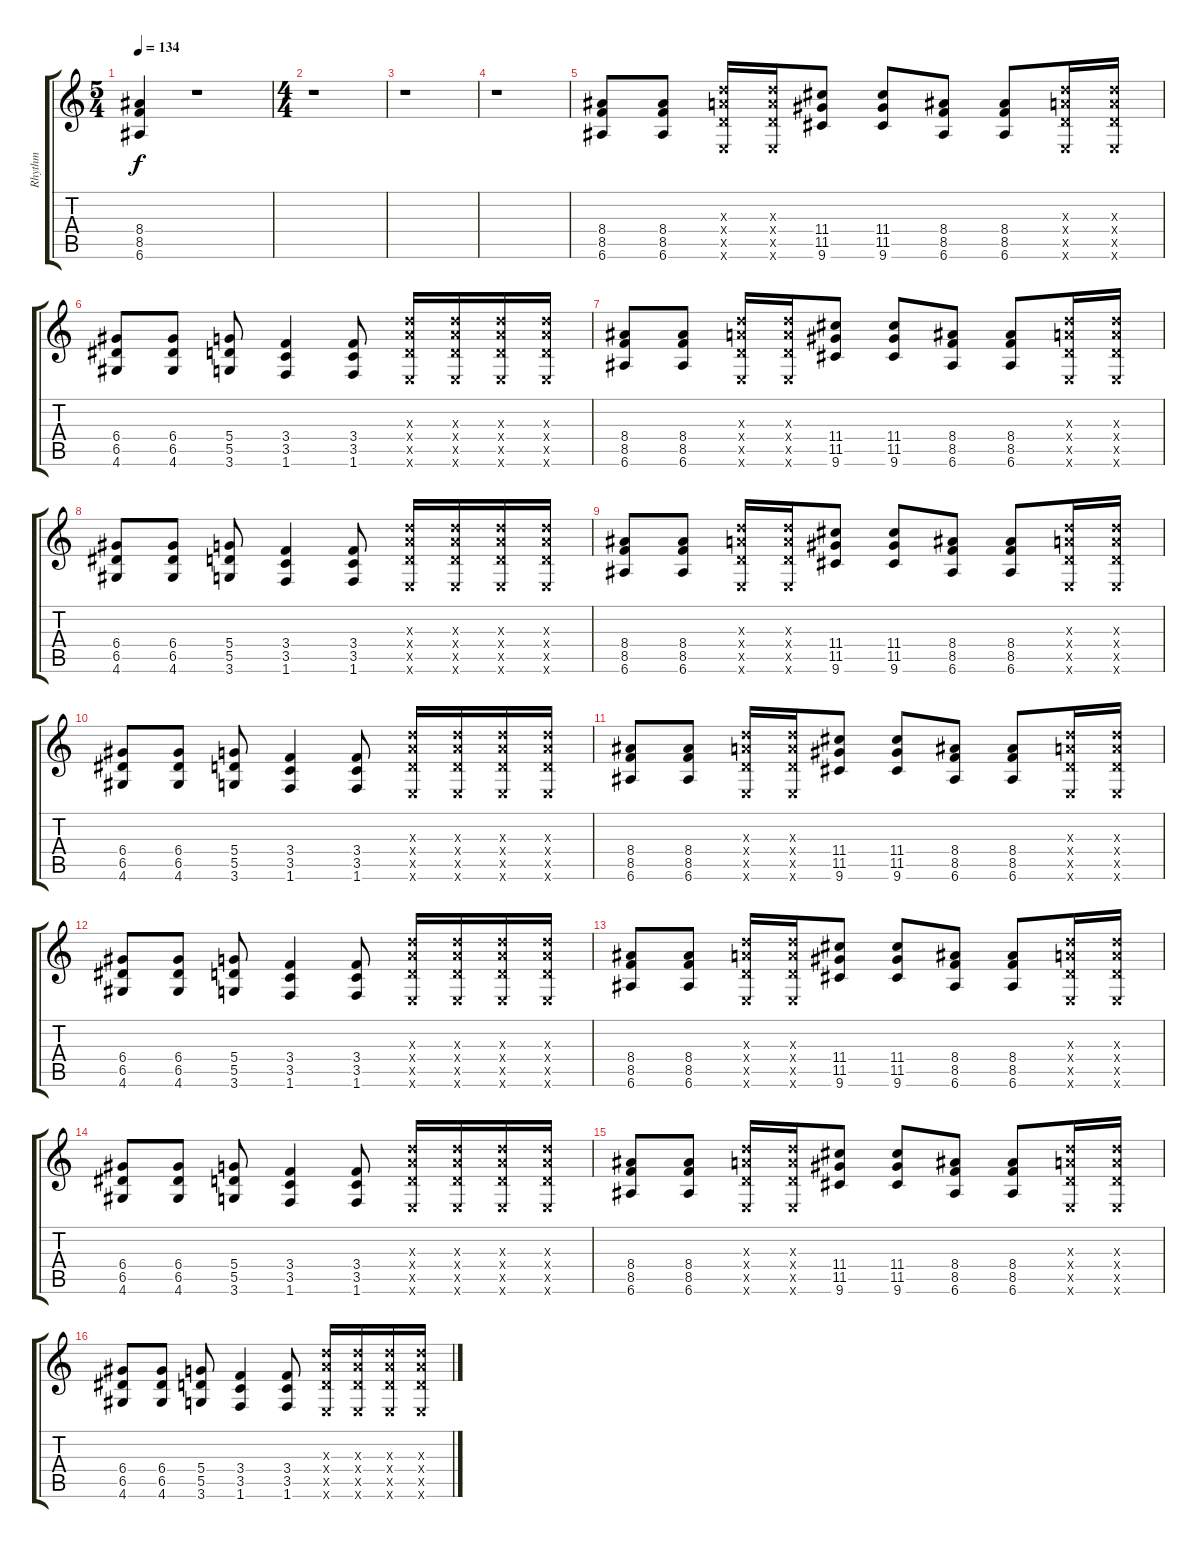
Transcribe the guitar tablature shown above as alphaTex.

\track ("Rhythm" "Rhythm") {instrument overdrivenguitar}
\staff {score tabs}
\tuning (E4 B3 G3 D3 A2 E2) {hide}
\ts (5 4)
\tempo 134
\clef g2
\ks c
(8.4{t} 8.5{t} 6.6{t}).4{dy f} r.1 |
\ts (4 4)
r.1 |
r.1 |
r.1 |
(8.4 8.5 6.6).8 (8.4 8.5 6.6).8 (7.3{x} 7.4{x} 5.5{x} 0.6{x}).16 (7.3{x} 7.4{x} 5.5{x} 0.6{x}).16 (11.4 11.5 9.6).8 (11.4 11.5 9.6).8 (8.4 8.5 6.6).8 (8.4 8.5 6.6).8 (7.3{x} 7.4{x} 5.5{x} 0.6{x}).16 (7.3{x} 7.4{x} 5.5{x} 0.6{x}).16 |
(6.4 6.5 4.6).8 (6.4 6.5 4.6).8 (5.4 5.5 3.6).8 (3.4 3.5 1.6).4 (3.4 3.5 1.6).8 (7.3{x} 7.4{x} 5.5{x} 0.6{x}).16 (7.3{x} 7.4{x} 5.5{x} 0.6{x}).16 (7.3{x} 7.4{x} 5.5{x} 0.6{x}).16 (7.3{x} 7.4{x} 5.5{x} 0.6{x}).16 |
(8.4 8.5 6.6).8 (8.4 8.5 6.6).8 (7.3{x} 7.4{x} 5.5{x} 0.6{x}).16 (7.3{x} 7.4{x} 5.5{x} 0.6{x}).16 (11.4 11.5 9.6).8 (11.4 11.5 9.6).8 (8.4 8.5 6.6).8 (8.4 8.5 6.6).8 (7.3{x} 7.4{x} 5.5{x} 0.6{x}).16 (7.3{x} 7.4{x} 5.5{x} 0.6{x}).16 |
(6.4 6.5 4.6).8 (6.4 6.5 4.6).8 (5.4 5.5 3.6).8 (3.4 3.5 1.6).4 (3.4 3.5 1.6).8 (7.3{x} 7.4{x} 5.5{x} 0.6{x}).16 (7.3{x} 7.4{x} 5.5{x} 0.6{x}).16 (7.3{x} 7.4{x} 5.5{x} 0.6{x}).16 (7.3{x} 7.4{x} 5.5{x} 0.6{x}).16 |
(8.4 8.5 6.6).8 (8.4 8.5 6.6).8 (7.3{x} 7.4{x} 5.5{x} 0.6{x}).16 (7.3{x} 7.4{x} 5.5{x} 0.6{x}).16 (11.4 11.5 9.6).8 (11.4 11.5 9.6).8 (8.4 8.5 6.6).8 (8.4 8.5 6.6).8 (7.3{x} 7.4{x} 5.5{x} 0.6{x}).16 (7.3{x} 7.4{x} 5.5{x} 0.6{x}).16 |
(6.4 6.5 4.6).8 (6.4 6.5 4.6).8 (5.4 5.5 3.6).8 (3.4 3.5 1.6).4 (3.4 3.5 1.6).8 (7.3{x} 7.4{x} 5.5{x} 0.6{x}).16 (7.3{x} 7.4{x} 5.5{x} 0.6{x}).16 (7.3{x} 7.4{x} 5.5{x} 0.6{x}).16 (7.3{x} 7.4{x} 5.5{x} 0.6{x}).16 |
(8.4 8.5 6.6).8 (8.4 8.5 6.6).8 (7.3{x} 7.4{x} 5.5{x} 0.6{x}).16 (7.3{x} 7.4{x} 5.5{x} 0.6{x}).16 (11.4 11.5 9.6).8 (11.4 11.5 9.6).8 (8.4 8.5 6.6).8 (8.4 8.5 6.6).8 (7.3{x} 7.4{x} 5.5{x} 0.6{x}).16 (7.3{x} 7.4{x} 5.5{x} 0.6{x}).16 |
(6.4 6.5 4.6).8 (6.4 6.5 4.6).8 (5.4 5.5 3.6).8 (3.4 3.5 1.6).4 (3.4 3.5 1.6).8 (7.3{x} 7.4{x} 5.5{x} 0.6{x}).16 (7.3{x} 7.4{x} 5.5{x} 0.6{x}).16 (7.3{x} 7.4{x} 5.5{x} 0.6{x}).16 (7.3{x} 7.4{x} 5.5{x} 0.6{x}).16 |
(8.4 8.5 6.6).8 (8.4 8.5 6.6).8 (7.3{x} 7.4{x} 5.5{x} 0.6{x}).16 (7.3{x} 7.4{x} 5.5{x} 0.6{x}).16 (11.4 11.5 9.6).8 (11.4 11.5 9.6).8 (8.4 8.5 6.6).8 (8.4 8.5 6.6).8 (7.3{x} 7.4{x} 5.5{x} 0.6{x}).16 (7.3{x} 7.4{x} 5.5{x} 0.6{x}).16 |
(6.4 6.5 4.6).8 (6.4 6.5 4.6).8 (5.4 5.5 3.6).8 (3.4 3.5 1.6).4 (3.4 3.5 1.6).8 (7.3{x} 7.4{x} 5.5{x} 0.6{x}).16 (7.3{x} 7.4{x} 5.5{x} 0.6{x}).16 (7.3{x} 7.4{x} 5.5{x} 0.6{x}).16 (7.3{x} 7.4{x} 5.5{x} 0.6{x}).16 |
(8.4 8.5 6.6).8 (8.4 8.5 6.6).8 (7.3{x} 7.4{x} 5.5{x} 0.6{x}).16 (7.3{x} 7.4{x} 5.5{x} 0.6{x}).16 (11.4 11.5 9.6).8 (11.4 11.5 9.6).8 (8.4 8.5 6.6).8 (8.4 8.5 6.6).8 (7.3{x} 7.4{x} 5.5{x} 0.6{x}).16 (7.3{x} 7.4{x} 5.5{x} 0.6{x}).16 |
(6.4 6.5 4.6).8 (6.4 6.5 4.6).8 (5.4 5.5 3.6).8 (3.4 3.5 1.6).4 (3.4 3.5 1.6).8 (7.3{x} 7.4{x} 5.5{x} 0.6{x}).16 (7.3{x} 7.4{x} 5.5{x} 0.6{x}).16 (7.3{x} 7.4{x} 5.5{x} 0.6{x}).16 (7.3{x} 7.4{x} 5.5{x} 0.6{x}).16
